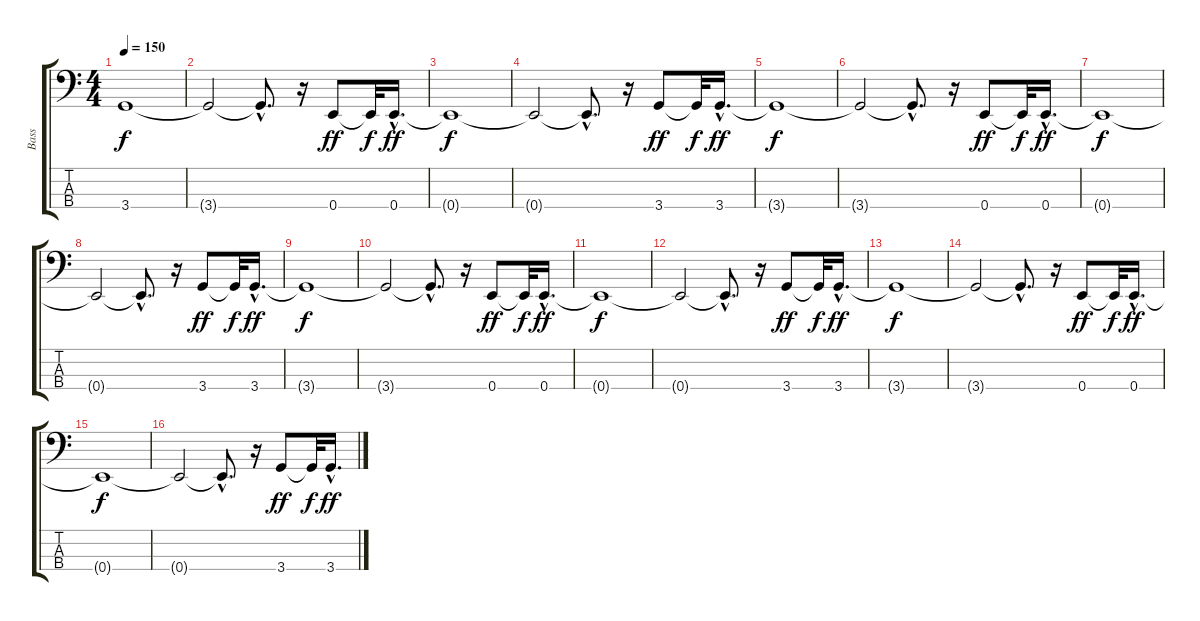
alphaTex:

\track ("Bass" "Bass") {instrument electricbassfinger}
\staff {score tabs}
\tuning (G2 D2 A1 E1) {hide}
\ts (4 4)
\tempo 150
\clef f4
\ks c
3.4{t}.1{dy f} |
3.4{t}.2 3.4{hac t}.8{d} r.16 0.4.8{dy ff} 0.4{t}.32{dy f} 0.4{hac}.16{d dy ff} |
0.4{t}.1{dy f} |
0.4{t}.2 0.4{hac t}.8{d} r.16 3.4.8{dy ff} 3.4{t}.32{dy f} 3.4{hac}.16{d dy ff} |
3.4{t}.1{dy f} |
3.4{t}.2 3.4{hac t}.8{d} r.16 0.4.8{dy ff} 0.4{t}.32{dy f} 0.4{hac}.16{d dy ff} |
0.4{t}.1{dy f} |
0.4{t}.2 0.4{hac t}.8{d} r.16 3.4.8{dy ff} 3.4{t}.32{dy f} 3.4{hac}.16{d dy ff} |
3.4{t}.1{dy f} |
3.4{t}.2 3.4{hac t}.8{d} r.16 0.4.8{dy ff} 0.4{t}.32{dy f} 0.4{hac}.16{d dy ff} |
0.4{t}.1{dy f} |
0.4{t}.2 0.4{hac t}.8{d} r.16 3.4.8{dy ff} 3.4{t}.32{dy f} 3.4{hac}.16{d dy ff} |
3.4{t}.1{dy f} |
3.4{t}.2 3.4{hac t}.8{d} r.16 0.4.8{dy ff} 0.4{t}.32{dy f} 0.4{hac}.16{d dy ff} |
0.4{t}.1{dy f} |
0.4{t}.2 0.4{hac t}.8{d} r.16 3.4.8{dy ff} 3.4{t}.32{dy f} 3.4{hac}.16{d dy ff}
